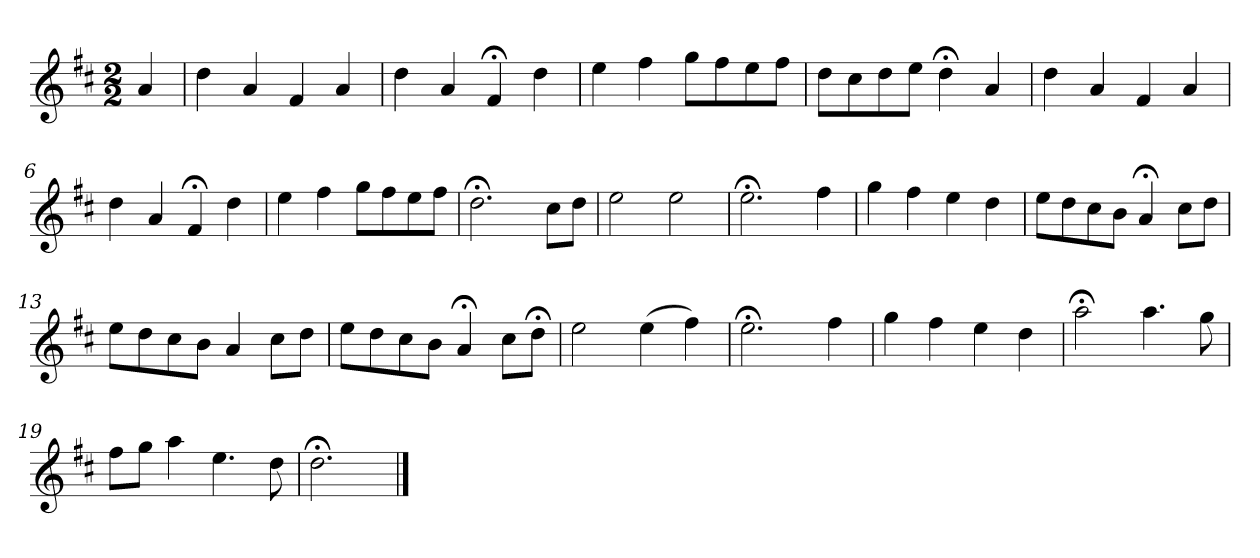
**kern
*part1
*staff1
*k[f#c#]
*D:
*M2/2
*MM120
=
4a
=1
4dd
4a
4f#
4a
=2
4dd
4a
4f#;<
4dd
=3
4ee
4ff#
8ggL
8ff#
8ee
8ff#J
=4
8ddL
8cc#
8dd
8eeJ
4dd;<
4a
=5
4dd
4a
4f#
4a
=6
4dd
4a
4f#;<
4dd
=7
4ee
4ff#
8ggL
8ff#
8ee
8ff#J
=8
2.dd;<
8cc#L
8ddJ
=9
2ee
2ee
=10
2.ee;<
4ff#
=11
4gg
4ff#
4ee
4dd
=12
8eeL
8dd
8cc#
8bJ
4a;<
8cc#L
8ddJ
=13
8eeL
8dd
8cc#
8bJ
4a
8cc#L
8ddJ
=14
8eeL
8dd
8cc#
8bJ
4a;<
8cc#L
8dd;<J
=15
2ee
(4ee
4ff#)
=16
2.ee;<
4ff#
=17
4gg
4ff#
4ee
4dd
=18
2aa;<
4.aa
8gg
=19
8ff#L
8ggJ
4aa
4.ee
8dd
=20
2.dd;<
==
*-
